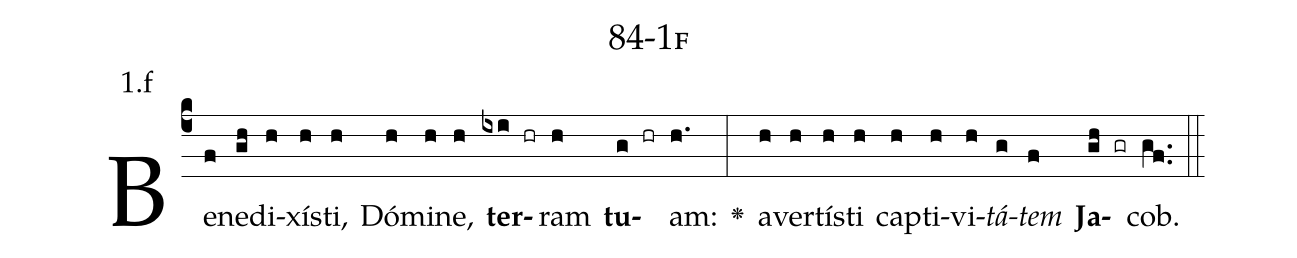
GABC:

name: 84-1f;
annotation: 1.f;
%%
(c4)Be(f)ne(gh)di(h)xís(h)ti,(h) Dó(h)mi(h)ne,(h) <b>ter</b>(ixi hr)ram(h) <b>tu</b>(g hr)am:(h.) <v>\greheightstar</v>(:) a(h)ver(h)tís(h)ti(h) cap(h)ti(h)vi(h)<i>tá</i>(g)<i>tem</i>(f) <b>Ja</b>(gh gr)cob.(gf..) (::)


%E(h) u(h) o(g) u(f) a(gh) e.(gf..) (::)
